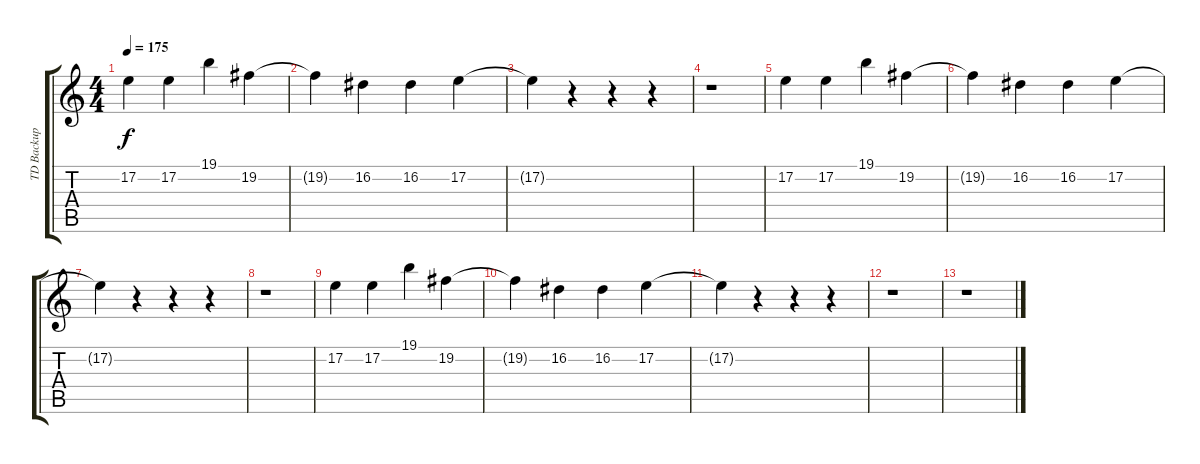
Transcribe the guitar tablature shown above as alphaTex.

\track ("TD Backup Vocals" "TD Backup ") {solo instrument violin}
\staff {score tabs}
\tuning (E4 B3 G3 D3 A2 E2) {hide}
\ts (4 4)
\tempo 175
\clef g2
\ks c
17.2.4{dy f} 17.2.4 19.1.4 19.2.4 |
19.2{t}.4 16.2.4 16.2.4 17.2.4 |
17.2{t}.4 r.4 r.4 r.4 |
r.1 |
17.2.4 17.2.4 19.1.4 19.2.4 |
19.2{t}.4 16.2.4 16.2.4 17.2.4 |
17.2{t}.4 r.4 r.4 r.4 |
r.1 |
17.2.4 17.2.4 19.1.4 19.2.4 |
19.2{t}.4 16.2.4 16.2.4 17.2.4 |
17.2{t}.4 r.4 r.4 r.4 |
r.1 |
r.1
